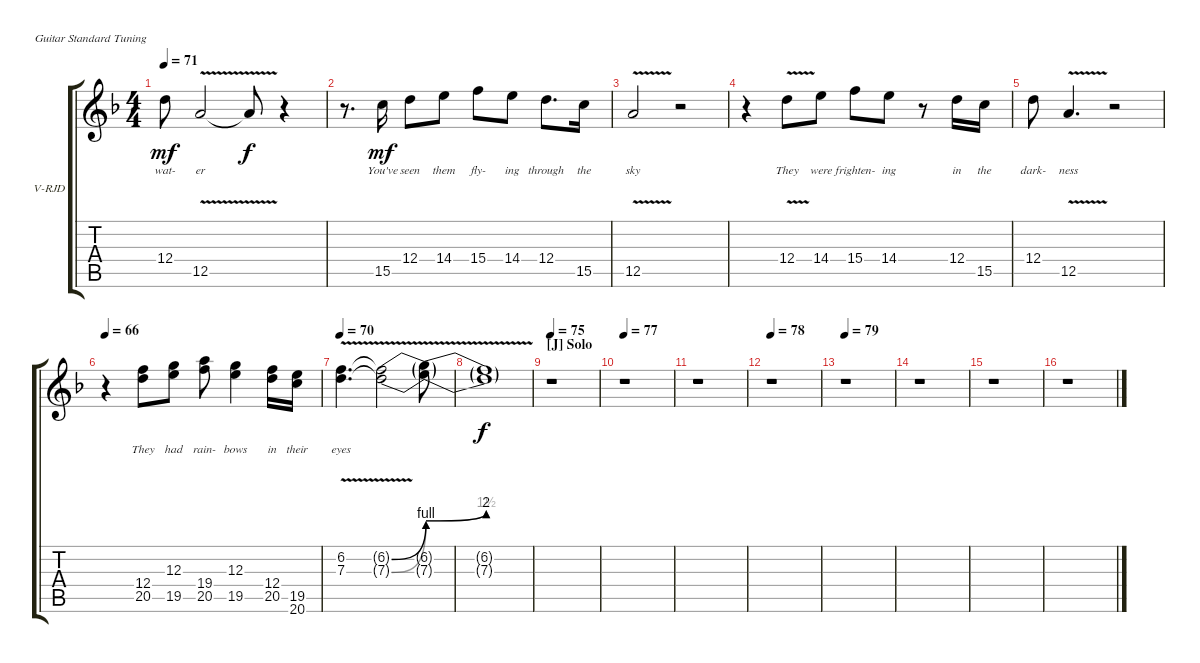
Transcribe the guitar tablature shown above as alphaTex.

\bracketExtendMode groupsimilarinstruments
\firstSystemTrackNameOrientation horizontal
\otherSystemsTrackNameOrientation horizontal
\track ("Ronnie James Dio" "V-RJD") {instrument electricguitarclean}
\staff {score tabs}
\tuning (E4 B3 G3 D3 A2 E2)
\ts (4 4)
\tempo 71
\clef g2
\scale
0.183383
\ks dminor
12.4.8{lyrics (0 "wat-") lyrics (1 "") lyrics (2 "") lyrics (3 "") lyrics (4 "") dy mf} 12.5{v}.2{lyrics (0 "er") lyrics (1 "") lyrics (2 "") lyrics (3 "") lyrics (4 "")} 12.5{v t}.8{lyrics (0 "") lyrics (1 "") lyrics (2 "") lyrics (3 "") lyrics (4 "") dy f} r.4 |
\scale
0.26093 r.8{d} 15.5.16{lyrics (0 "You've") lyrics (1 "") lyrics (2 "") lyrics (3 "") lyrics (4 "") dy mf} 12.4.8{lyrics (0 "seen") lyrics (1 "") lyrics (2 "") lyrics (3 "") lyrics (4 "")} 14.4.8{lyrics (0 "them") lyrics (1 "") lyrics (2 "") lyrics (3 "") lyrics (4 "")} 15.4.8{lyrics (0 "fly-") lyrics (1 "") lyrics (2 "") lyrics (3 "") lyrics (4 "")} 14.4.8{lyrics (0 "ing") lyrics (1 "") lyrics (2 "") lyrics (3 "") lyrics (4 "")} 12.4.8{d lyrics (0 "through") lyrics (1 "") lyrics (2 "") lyrics (3 "") lyrics (4 "")} 15.5.16{lyrics (0 "the") lyrics (1 "") lyrics (2 "") lyrics (3 "") lyrics (4 "")} |
12.5{v}.2{lyrics (0 "sky") lyrics (1 "") lyrics (2 "") lyrics (3 "") lyrics (4 "")} r.2 |
r.4 12.4{v}.8{lyrics (0 "They") lyrics (1 "") lyrics (2 "") lyrics (3 "") lyrics (4 "")} 14.4.8{lyrics (0 "were") lyrics (1 "") lyrics (2 "") lyrics (3 "") lyrics (4 "")} 15.4.8{lyrics (0 "frighten-") lyrics (1 "") lyrics (2 "") lyrics (3 "") lyrics (4 "")} 14.4.8{lyrics (0 "ing") lyrics (1 "") lyrics (2 "") lyrics (3 "") lyrics (4 "")} r.8 12.4.16{lyrics (0 "in") lyrics (1 "") lyrics (2 "") lyrics (3 "") lyrics (4 "")} 15.5.16{lyrics (0 "the") lyrics (1 "") lyrics (2 "") lyrics (3 "") lyrics (4 "")} |
12.4.8{lyrics (0 "dark-") lyrics (1 "") lyrics (2 "") lyrics (3 "") lyrics (4 "")} 12.5{v}.4{d lyrics (0 "ness") lyrics (1 "") lyrics (2 "") lyrics (3 "") lyrics (4 "")} r.2 |
\tempo 66
r.4 (12.4 20.5).8{lyrics (0 "They") lyrics (1 "") lyrics (2 "") lyrics (3 "") lyrics (4 "")} (12.3 19.5).8{lyrics (0 "had") lyrics (1 "") lyrics (2 "") lyrics (3 "") lyrics (4 "")} (19.4 20.5).8{lyrics (0 "rain-") lyrics (1 "") lyrics (2 "") lyrics (3 "") lyrics (4 "")} (12.3 19.5).4{lyrics (0 "bows") lyrics (1 "") lyrics (2 "") lyrics (3 "") lyrics (4 "")} (12.4 20.5).16{lyrics (0 "in") lyrics (1 "") lyrics (2 "") lyrics (3 "") lyrics (4 "")} (19.5 20.6).16{lyrics (0 "their") lyrics (1 "") lyrics (2 "") lyrics (3 "") lyrics (4 "")} |
\tempo 70
(7.3{v} 6.2{v}).4{d lyrics (0 "eyes") lyrics (1 "") lyrics (2 "") lyrics (3 "") lyrics (4 "")} (7.3{be (bend 0 0 4.8 4) v t} 6.2{be (bend 0 0 5.3999999999999995 4) v t}).2{lyrics (0 "") lyrics (1 "") lyrics (2 "") lyrics (3 "") lyrics (4 "")} (7.3{be (bend 0 4 4.8 6) v t} 6.2{be (bend 0 4 4.2 8) v t}).8{lyrics (0 "") lyrics (1 "") lyrics (2 "") lyrics (3 "") lyrics (4 "")} |
(7.3{be (hold 0 0 60 0) v t} 6.2{be (hold 0 0 60 0) v t}).1{lyrics (0 "") lyrics (1 "") lyrics (2 "") lyrics (3 "") lyrics (4 "") dy f} |
\section ("J" "Solo")
\tempo 75
r.1 |
\tempo 77
r.1 |
r.1 |
\tempo 78
r.1 |
\tempo 79
r.1 |
r.1 |
r.1 |
r.1
